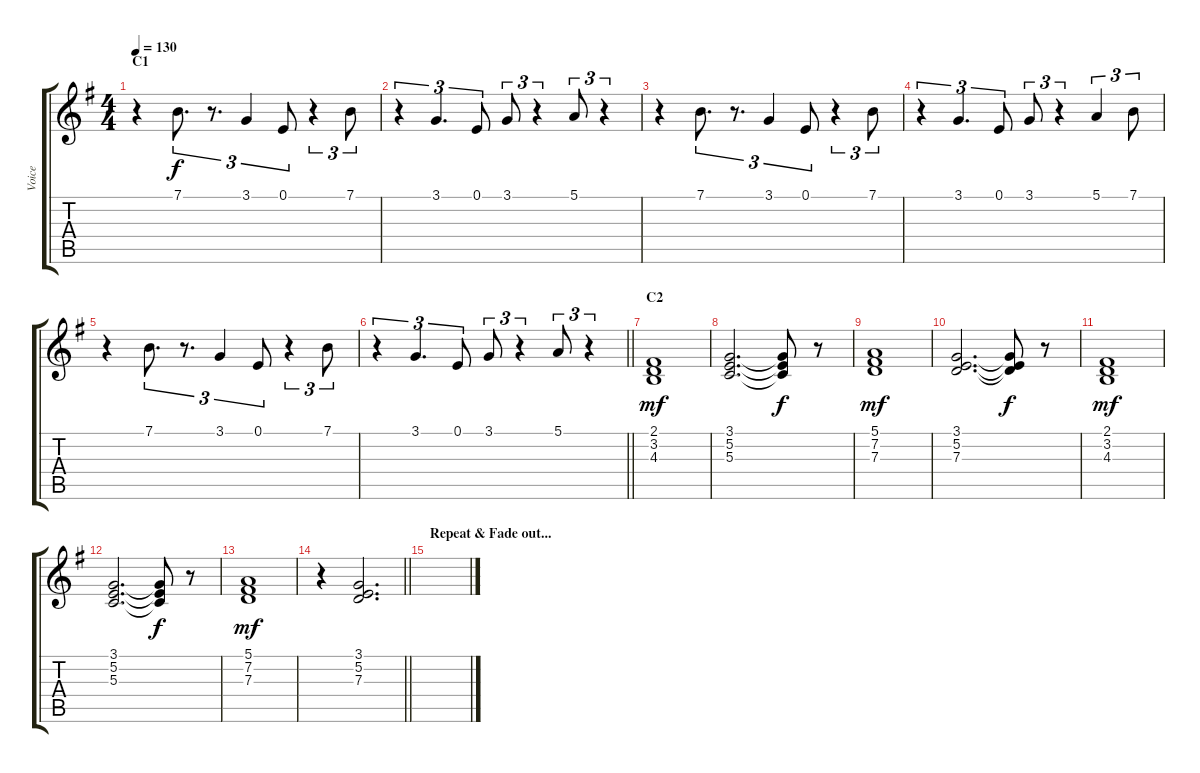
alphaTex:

\track ("Voice" "Voice") {instrument voiceoohs}
\staff {score tabs}
\tuning (E4 B3 G3 D3 A2 E2) {hide}
\ts (4 4)
\section ("" "C1")
\tempo 130
\clef g2
\ks g
r.4{dy f} 7.1.8{d tu (3 2)} r.8{d tu (3 2)} 3.1.4{tu (3 2)} 0.1.8{tu (3 2)} r.4{tu (3 2)} 7.1.8{tu (3 2)} |
r.4{tu (3 2)} 3.1.4{d tu (3 2)} 0.1.8{tu (3 2)} 3.1.8{tu (3 2)} r.4{tu (3 2)} 5.1.8{tu (3 2)} r.4{tu (3 2)} |
r.4 7.1.8{d tu (3 2)} r.8{d tu (3 2)} 3.1.4{tu (3 2)} 0.1.8{tu (3 2)} r.4{tu (3 2)} 7.1.8{tu (3 2)} |
r.4{tu (3 2)} 3.1.4{d tu (3 2)} 0.1.8{tu (3 2)} 3.1.8{tu (3 2)} r.4{tu (3 2)} 5.1.4{tu (3 2)} 7.1.8{tu (3 2)} |
r.4 7.1.8{d tu (3 2)} r.8{d tu (3 2)} 3.1.4{tu (3 2)} 0.1.8{tu (3 2)} r.4{tu (3 2)} 7.1.8{tu (3 2)} |
\barLineRight lightlight
r.4{tu (3 2)} 3.1.4{d tu (3 2)} 0.1.8{tu (3 2)} 3.1.8{tu (3 2)} r.4{tu (3 2)} 5.1.8{tu (3 2)} r.4{tu (3 2)} |
\section ("" "C2")
(2.1 3.2 4.3).1{dy mf} |
(3.1 5.2 5.3).2{d} (3.1{t} 5.2{t} 5.3{t}).8{dy f} r.8 |
(5.1 7.2 7.3).1{dy mf} |
(3.1 5.2 7.3).2{d} (3.1{t} 5.2{t} 7.3{t}).8{dy f} r.8 |
(2.1 3.2 4.3).1{dy mf} |
(3.1 5.2 5.3).2{d} (3.1{t} 5.2{t} 5.3{t}).8{dy f} r.8 |
(5.1 7.2 7.3).1{dy mf} |
\barLineRight lightlight
r.4 (3.1 5.2 7.3).2{d} |
\section ("" "Repeat & Fade out...")
